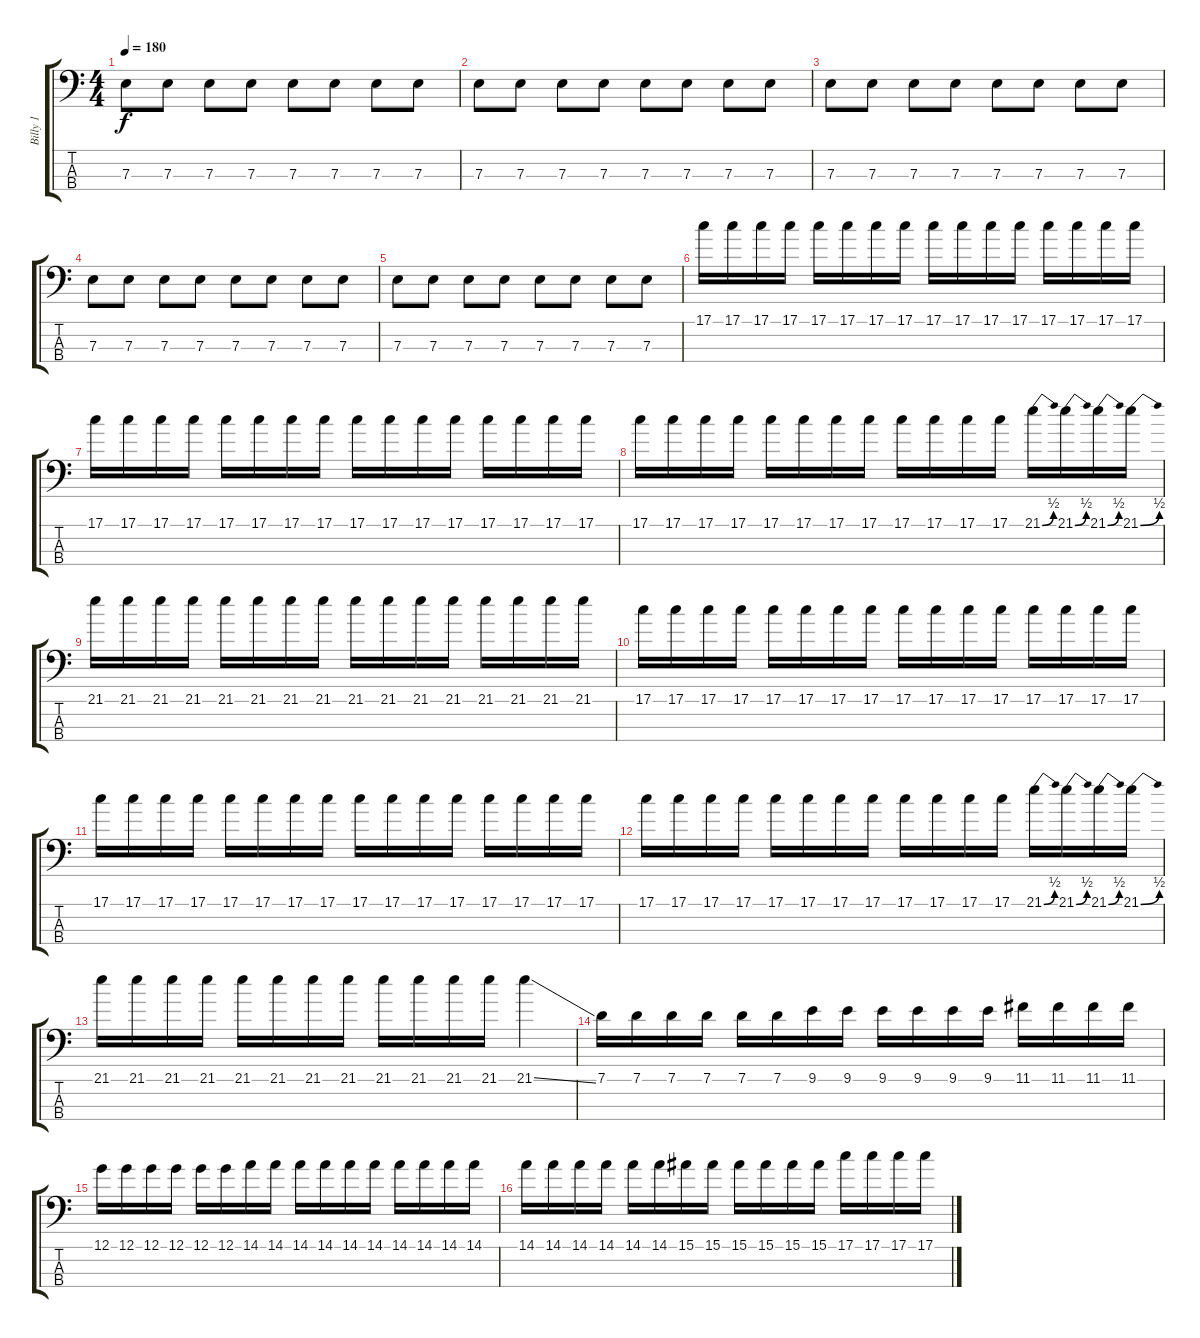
\track ("Billy 1" "Billy 1") {instrument electricbassfinger}
\staff {score tabs}
\tuning (G2 D2 A1 E1) {hide}
\ts (4 4)
\tempo 180
\clef f4
\ks c
7.3.8{dy f} 7.3.8 7.3.8 7.3.8 7.3.8 7.3.8 7.3.8 7.3.8 |
7.3.8 7.3.8 7.3.8 7.3.8 7.3.8 7.3.8 7.3.8 7.3.8 |
7.3.8 7.3.8 7.3.8 7.3.8 7.3.8 7.3.8 7.3.8 7.3.8 |
7.3.8 7.3.8 7.3.8 7.3.8 7.3.8 7.3.8 7.3.8 7.3.8 |
7.3.8 7.3.8 7.3.8 7.3.8 7.3.8 7.3.8 7.3.8 7.3.8 |
17.1.16 17.1.16 17.1.16 17.1.16 17.1.16 17.1.16 17.1.16 17.1.16 17.1.16 17.1.16 17.1.16 17.1.16 17.1.16 17.1.16 17.1.16 17.1.16 |
17.1.16 17.1.16 17.1.16 17.1.16 17.1.16 17.1.16 17.1.16 17.1.16 17.1.16 17.1.16 17.1.16 17.1.16 17.1.16 17.1.16 17.1.16 17.1.16 |
17.1.16 17.1.16 17.1.16 17.1.16 17.1.16 17.1.16 17.1.16 17.1.16 17.1.16 17.1.16 17.1.16 17.1.16 21.1{be (bend 0 0 60 2)}.16 21.1{be (bend 0 0 60 2)}.16 21.1{be (bend 0 0 60 2)}.16 21.1{be (bend 0 0 60 2)}.16 |
21.1.16 21.1.16 21.1.16 21.1.16 21.1.16 21.1.16 21.1.16 21.1.16 21.1.16 21.1.16 21.1.16 21.1.16 21.1.16 21.1.16 21.1.16 21.1.16 |
17.1.16 17.1.16 17.1.16 17.1.16 17.1.16 17.1.16 17.1.16 17.1.16 17.1.16 17.1.16 17.1.16 17.1.16 17.1.16 17.1.16 17.1.16 17.1.16 |
17.1.16 17.1.16 17.1.16 17.1.16 17.1.16 17.1.16 17.1.16 17.1.16 17.1.16 17.1.16 17.1.16 17.1.16 17.1.16 17.1.16 17.1.16 17.1.16 |
17.1.16 17.1.16 17.1.16 17.1.16 17.1.16 17.1.16 17.1.16 17.1.16 17.1.16 17.1.16 17.1.16 17.1.16 21.1{be (bend 0 0 60 2)}.16 21.1{be (bend 0 0 60 2)}.16 21.1{be (bend 0 0 60 2)}.16 21.1{be (bend 0 0 60 2)}.16 |
21.1.16 21.1.16 21.1.16 21.1.16 21.1.16 21.1.16 21.1.16 21.1.16 21.1.16 21.1.16 21.1.16 21.1.16 21.1{ss}.4 |
7.1.16 7.1.16 7.1.16 7.1.16 7.1.16 7.1.16 9.1.16 9.1.16 9.1.16 9.1.16 9.1.16 9.1.16 11.1.16 11.1.16 11.1.16 11.1.16 |
12.1.16 12.1.16 12.1.16 12.1.16 12.1.16 12.1.16 14.1.16 14.1.16 14.1.16 14.1.16 14.1.16 14.1.16 14.1.16 14.1.16 14.1.16 14.1.16 |
14.1.16 14.1.16 14.1.16 14.1.16 14.1.16 14.1.16 15.1.16 15.1.16 15.1.16 15.1.16 15.1.16 15.1.16 17.1.16 17.1.16 17.1.16 17.1.16
